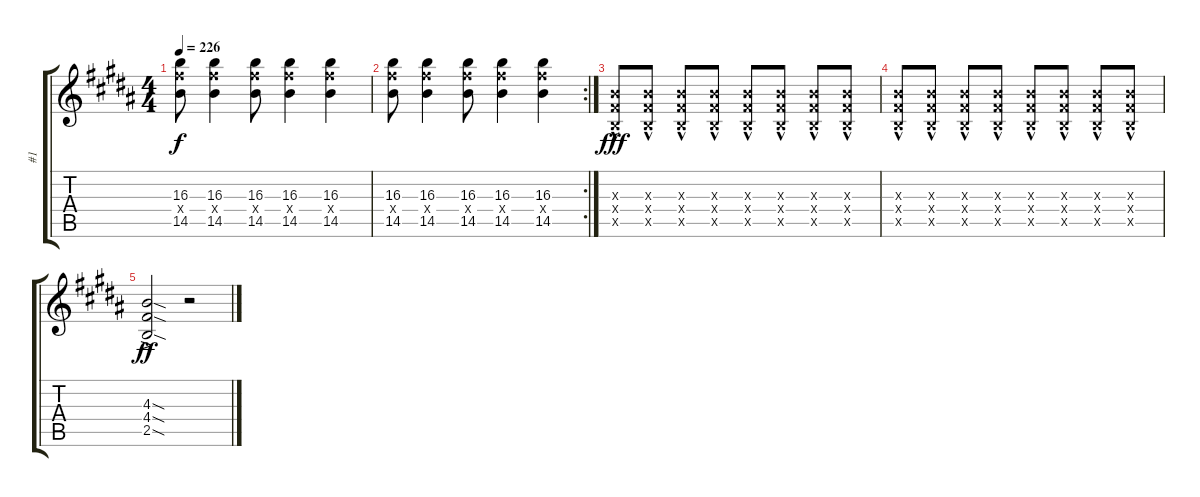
\track ("#1" "#1") {instrument overdrivenguitar}
\staff {score tabs}
\tuning (E4 B3 G3 D3 A2 E2) {hide}
\ts (4 4)
\tempo 226
\clef g2
\ks g#minor
(16.3 16.4{x} 14.5).8{dy f} (16.3 16.4{x} 14.5).4 (16.3 16.4{x} 14.5).8 (16.3 16.4{x} 14.5).4 (16.3 16.4{x} 14.5).4 |
\rc 2
(16.3 16.4{x} 14.5).8 (16.3 16.4{x} 14.5).4 (16.3 16.4{x} 14.5).8 (16.3 16.4{x} 14.5).4 (16.3 16.4{x} 14.5).4 |
(4.3{hac x} 4.4{hac x} 2.5{hac x}).8{dy fff} (4.3{hac x} 4.4{hac x} 2.5{hac x}).8 (4.3{hac x} 4.4{hac x} 2.5{hac x}).8 (4.3{hac x} 4.4{hac x} 2.5{hac x}).8 (4.3{hac x} 4.4{hac x} 2.5{hac x}).8 (4.3{hac x} 4.4{hac x} 2.5{hac x}).8 (4.3{hac x} 4.4{hac x} 2.5{hac x}).8 (4.3{hac x} 4.4{hac x} 2.5{hac x}).8 |
(4.3{hac x} 4.4{hac x} 2.5{hac x}).8 (4.3{hac x} 4.4{hac x} 2.5{hac x}).8 (4.3{hac x} 4.4{hac x} 2.5{hac x}).8 (4.3{hac x} 4.4{hac x} 2.5{hac x}).8 (4.3{hac x} 4.4{hac x} 2.5{hac x}).8 (4.3{hac x} 4.4{hac x} 2.5{hac x}).8 (4.3{hac x} 4.4{hac x} 2.5{hac x}).8 (4.3{hac x} 4.4{hac x} 2.5{hac x}).8 |
(4.3{sod ac} 4.4{sod ac} 2.5{sod ac}).2{dy ff} r.2
